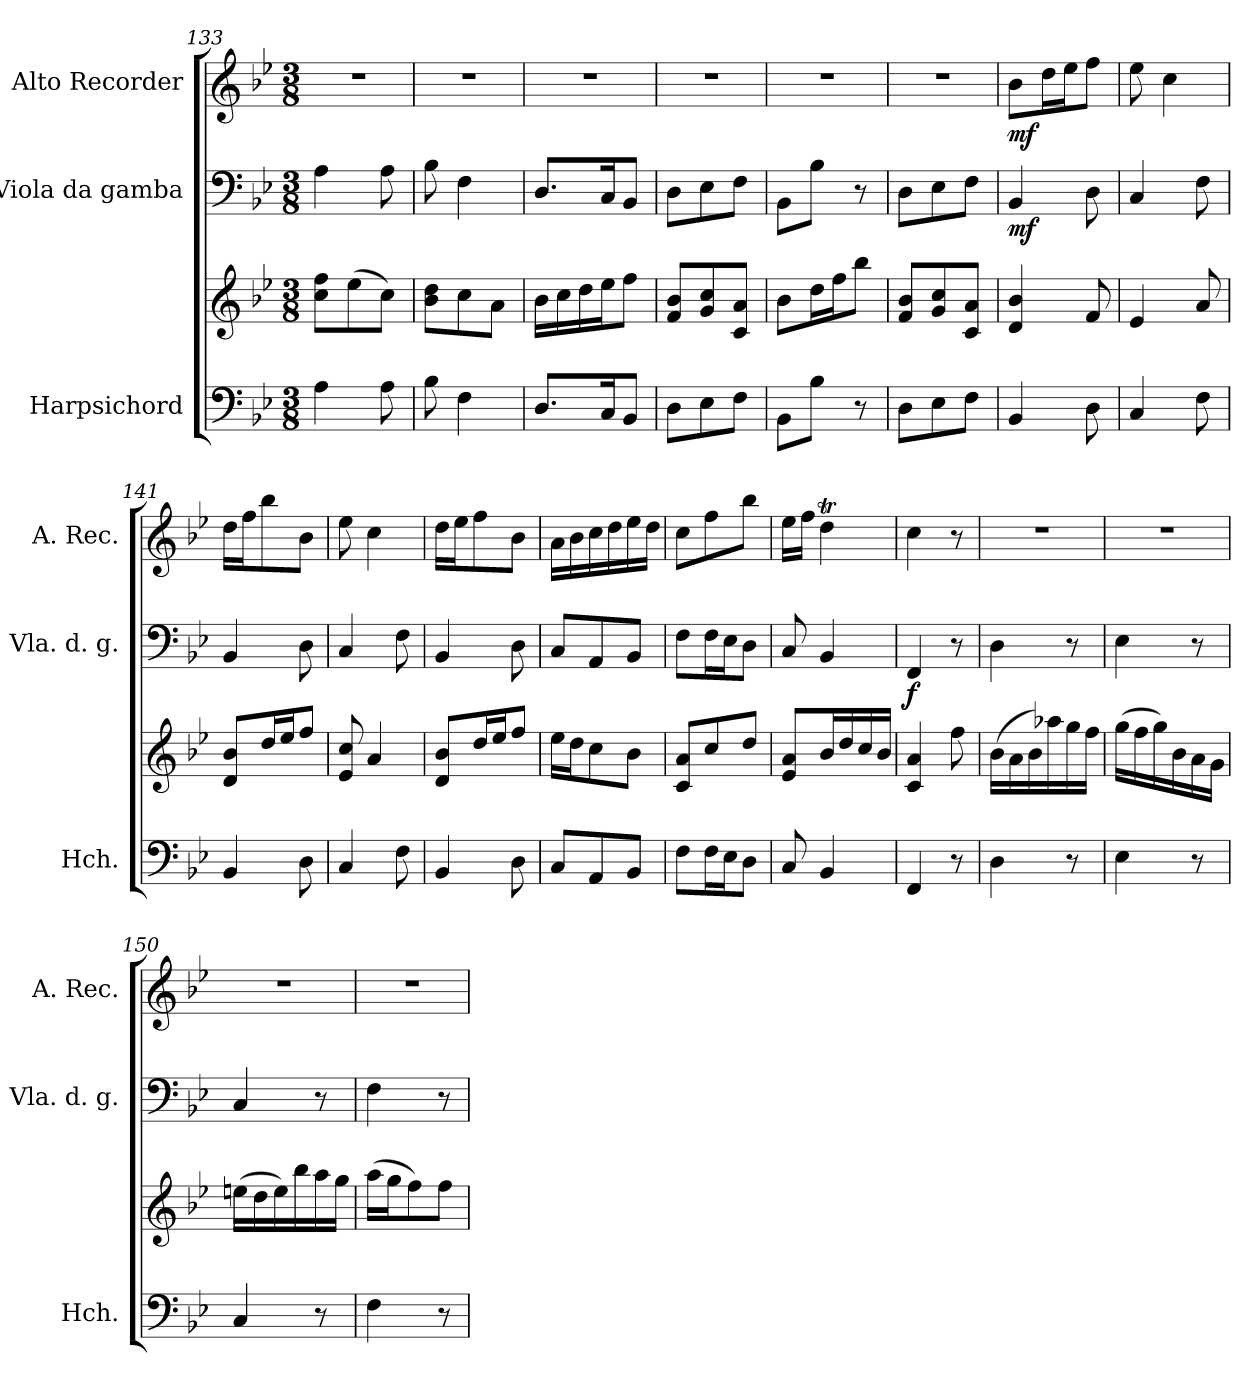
**kern	**kern	**kern	**dynam	**kern	**dynam
*part3	*part3	*part2	*part2	*part1	*part1
*staff4	*staff3	*staff2	*staff2	*staff1	*staff1
*I"Harpsichord	*	*I"Viola da gamba	*	*I"Alto Recorder	*
*I'Hch.	*	*I'Vla. d. g.	*	*I'A. Rec.	*
*clefF4	*clefG2	*clefF4	*	*clefG2	*
*k[b-e-]	*k[b-e-]	*k[b-e-]	*	*k[b-e-]	*
*B-:	*B-:	*B-:	*	*B-:	*
*M3/8	*M3/8	*M3/8	*	*M3/8	*
=133	=133	=133	=133	=133	=133
4A\	8cc\ 8ff\L	4A\	.	4.r	.
.	(>8ee-\	.	.	.	.
8A\	8cc\J)	8A\	.	.	.
=134	=134	=134	=134	=134	=134
8B-\	8b-\ 8dd\L	8B-\	.	4.r	.
4F\	8cc\	4F\	.	.	.
.	8a\J	.	.	.	.
=135	=135	=135	=135	=135	=135
8.D/L	16b-\LL	8.D/L	.	4.r	.
.	16cc\	.	.	.	.
.	16dd\	.	.	.	.
16C/K	16ee-\J	16C/K	.	.	.
8BB-/J	8ff\J	8BB-/J	.	.	.
=136	=136	=136	=136	=136	=136
8D\L	8f/ 8b-/L	8D\L	.	4.r	.
8E-\	8g/ 8cc/	8E-\	.	.	.
8F\J	8c/ 8a/J	8F\J	.	.	.
=137	=137	=137	=137	=137	=137
8BB-\L	8b-\L	8BB-\L	.	4.r	.
8B-\J	16dd\L	8B-\J	.	.	.
.	16ff\J	.	.	.	.
8r	8bb-\J	8r	.	.	.
=138	=138	=138	=138	=138	=138
8D\L	8f/ 8b-/L	8D\L	.	4.r	.
8E-\	8g/ 8cc/	8E-\	.	.	.
8F\J	8c/ 8a/J	8F\J	.	.	.
=139	=139	=139	=139	=139	=139
!	!	!	!LO:DY:b	!	!LO:DY:b
4BB-/	4d/ 4b-/	4BB-/	mf	8b-\L	mf
.	.	.	.	16dd\L	.
.	.	.	.	16ee-\J	.
8D\	8f/	8D\	.	8ff\J	.
=140	=140	=140	=140	=140	=140
4C/	4e-/	4C/	.	8ee-\	.
.	.	.	.	4cc\	.
8F\	8a/	8F\	.	.	.
=141	=141	=141	=141	=141	=141
4BB-/	8d/ 8b-/L	4BB-/	.	16dd\LL	.
.	.	.	.	16ff\J	.
.	16dd/L	.	.	8bb-\	.
.	16ee-/J	.	.	.	.
8D\	8ff/J	8D\	.	8b-\J	.
=142	=142	=142	=142	=142	=142
4C/	8e-/ 8cc/	4C/	.	8ee-\	.
.	4a/	.	.	4cc\	.
8F\	.	8F\	.	.	.
=143	=143	=143	=143	=143	=143
4BB-/	8d/ 8b-/L	4BB-/	.	16dd\LL	.
.	.	.	.	16ee-\J	.
.	16dd/L	.	.	8ff\	.
.	16ee-/J	.	.	.	.
8D\	8ff/J	8D\	.	8b-\J	.
!!LO:LB:g=z
=144	=144	=144	=144	=144	=144
8C/L	16ee-\LL	8C/L	.	16a\LL	.
.	16dd\J	.	.	16b-\	.
8AA/	8cc\	8AA/	.	16cc\	.
.	.	.	.	16dd\	.
8BB-/J	8b-\J	8BB-/J	.	16ee-\	.
.	.	.	.	16dd\JJ	.
=145	=145	=145	=145	=145	=145
8F\L	8c/ 8a/L	8F\L	.	8cc\L	.
16F\L	8cc/	16F\L	.	8ff\	.
16E-\J	.	16E-\J	.	.	.
8D\J	8dd/J	8D\J	.	8bb-\J	.
=146	=146	=146	=146	=146	=146
8C/	8e-/ 8a/L	8C/	.	16ee-\LL	.
.	.	.	.	16ff\JJ	.
4BB-/	16b-/L	4BB-/	.	4ddt\	.
.	16dd/	.	.	.	.
.	16cc/	.	.	.	.
.	16b-/JJ	.	.	.	.
=147	=147	=147	=147	=147	=147
!	!	!	!LO:DY:b	!	!
4FF/	4c/ 4a/	4FF/	f	4cc\	.
8r	8ff\	8r	.	8r	.
=148	=148	=148	=148	=148	=148
4D\	(>16b-\LL	4D\	.	4.r	.
.	16a\	.	.	.	.
.	16b-\)	.	.	.	.
.	16aa-X\	.	.	.	.
8r	16gg\	8r	.	.	.
.	16ff\JJ	.	.	.	.
=149	=149	=149	=149	=149	=149
4E-\	(>16gg\LL	4E-\	.	4.r	.
.	16ff\	.	.	.	.
.	16gg\)	.	.	.	.
.	16b-\	.	.	.	.
8r	16a\	8r	.	.	.
.	16g\JJ	.	.	.	.
=150	=150	=150	=150	=150	=150
4C/	(>16een\LL	4C/	.	4.r	.
.	16dd\	.	.	.	.
.	16ee\)	.	.	.	.
.	16bb-\	.	.	.	.
8r	16aa\	8r	.	.	.
.	16gg\JJ	.	.	.	.
=151	=151	=151	=151	=151	=151
4F\	(>16aa\LL	4F\	.	4.r	.
.	16gg\J	.	.	.	.
.	8ff\)	.	.	.	.
8r	8ff\J	8r	.	.	.
=	=	=	=	=	=
*-	*-	*-	*-	*-	*-
